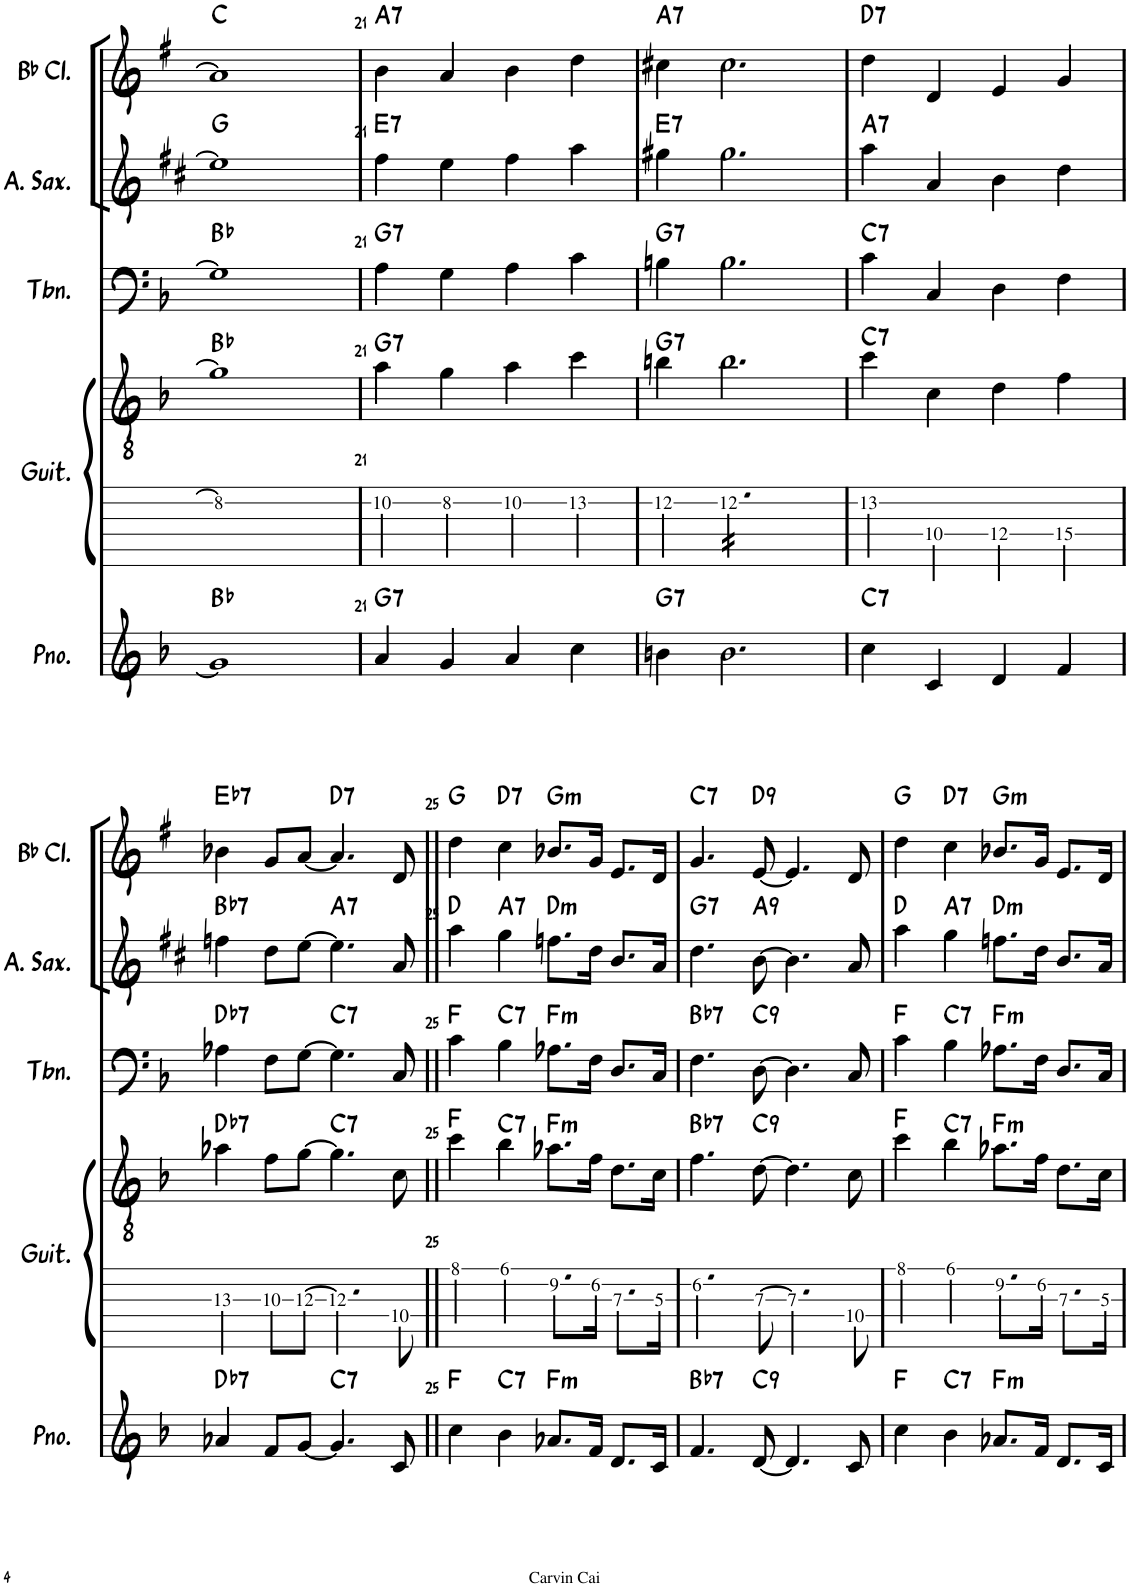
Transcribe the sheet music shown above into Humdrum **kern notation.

**kern	**harte	**kern	**kern	**harte	**kern	**harte	**kern	**harte	**kern	**harte
*part5	*part5	*part4	*part4	*part4	*part3	*part3	*part2	*part2	*part1	*part1
*staff6	*	*staff5	*staff4	*	*staff3	*	*staff2	*	*staff1	*
*I"钢琴	*	*I"原音吉他	*	*	*I"长号	*	*I"中音萨克斯	*	*I"降B调单簧管	*
!!LO:PB:g=z
*clefG2	*	*	*clefGv2	*	*clefF4	*	*clefG2	*	*clefG2	*
*	*	*	*	*	*	*	*Trd5c9	*	*Trd1c2	*
*k[b-]	*	*k[b-]	*k[b-]	*	*k[b-]	*	*k[f#c#]	*	*k[f#]	*
*M4/4	*	*M4/4	*M4/4	*	*M4/4	*	*M4/4	*	*M4/4	*
=20	=20	=20	=20	=20	=20	=20	=20	=20	=20	=20
1g]	Bb:maj	1g]	1g]	Bb:maj	1G]	Bb:maj	1ee]	G:maj	1a]	C:maj
=21	=21	=21	=21	=21	=21	=21	=21	=21	=21	=21
!	!LO:H:kt=7	!	!	!LO:H:kt=7	!	!LO:H:kt=7	!	!LO:H:kt=7	!	!LO:H:kt=7
4a/	G:7	4a\	4a\	G:7	4A\	G:7	4ff#\	E:7	4b\	A:7
4g/	.	4g\	4g\	.	4G\	.	4ee\	.	4a/	.
4a/	.	4a\	4a\	.	4A\	.	4ff#\	.	4b\	.
4cc\	.	4cc\	4cc\	.	4c\	.	4aa\	.	4dd\	.
=22	=22	=22	=22	=22	=22	=22	=22	=22	=22	=22
!	!LO:H:kt=7	!	!	!LO:H:kt=7	!	!LO:H:kt=7	!	!LO:H:kt=7	!	!LO:H:kt=7
4bn\	G:7	4bn\	4bn\	G:7	4Bn\	G:7	4gg#X\	E:7	4cc#X\	A:7
2.b\	.	2.b\	2.b\	.	2.B\	.	2.gg#\	.	2.cc#\	.
=23	=23	=23	=23	=23	=23	=23	=23	=23	=23	=23
!	!LO:H:kt=7	!	!	!LO:H:kt=7	!	!LO:H:kt=7	!	!LO:H:kt=7	!	!LO:H:kt=7
4cc\	C:7	4cc\	4cc\	C:7	4c\	C:7	4aa\	A:7	4dd\	D:7
4c/	.	4c\	4c\	.	4C/	.	4a/	.	4d/	.
4d/	.	4d\	4d\	.	4D\	.	4b\	.	4e/	.
4f/	.	4f\	4f\	.	4F\	.	4dd\	.	4g/	.
!!LO:LB:g=z
=24	=24	=24	=24	=24	=24	=24	=24	=24	=24	=24
!	!LO:H:kt=7	!	!	!LO:H:kt=7	!	!LO:H:kt=7	!	!LO:H:kt=7	!	!LO:H:kt=7
4a-X/	Db:7	4a-X\	4a-X\	Db:7	4A-X\	Db:7	4ffn\	Bb:7	4b-X\	Eb:7
8f/L	.	8f\L	8f\L	.	8F\L	.	8dd\L	.	8g/L	.
[8g/J	.	[8g\J	[8g\J	.	[8G\J	.	[8ee\J	.	[8a/J	.
!	!LO:H:kt=7	!	!	!LO:H:kt=7	!	!LO:H:kt=7	!	!LO:H:kt=7	!	!LO:H:kt=7
4.g/]	C:7	4.g\]	4.g\]	C:7	4.G\]	C:7	4.ee\]	A:7	4.a/]	D:7
8c/	.	8c\	8c\	.	8C/	.	8a/	.	8d/	.
=25||	=25||	=25||	=25||	=25||	=25||	=25||	=25||	=25||	=25||	=25||
4cc\	F:maj	4cc\	4cc\	F:maj	4c\	F:maj	4aa\	D:maj	4dd\	G:maj
!	!LO:H:kt=7	!	!	!LO:H:kt=7	!	!LO:H:kt=7	!	!LO:H:kt=7	!	!LO:H:kt=7
4b-\	C:7	4b-\	4b-\	C:7	4B-\	C:7	4gg\	A:7	4cc\	D:7
!	!LO:H:kt=m	!	!	!LO:H:kt=m	!	!LO:H:kt=m	!	!LO:H:kt=m	!	!LO:H:kt=m
8.a-X/L	F:min	8.a-X\L	8.a-X\L	F:min	8.A-X\L	F:min	8.ffn\L	D:min	8.b-X/L	G:min
16f/Jk	.	16f\Jk	16f\Jk	.	16F\Jk	.	16dd\Jk	.	16g/Jk	.
8.d/L	.	8.d\L	8.d\L	.	8.D/L	.	8.b/L	.	8.e/L	.
16c/Jk	.	16c\Jk	16c\Jk	.	16C/Jk	.	16a/Jk	.	16d/Jk	.
=26	=26	=26	=26	=26	=26	=26	=26	=26	=26	=26
!	!LO:H:kt=7	!	!	!LO:H:kt=7	!	!LO:H:kt=7	!	!LO:H:kt=7	!	!LO:H:kt=7
4.f/	Bb:7	4.f\	4.f\	Bb:7	4.F\	Bb:7	4.dd\	G:7	4.g/	C:7
!	!LO:H:kt=9	!	!	!LO:H:kt=9	!	!LO:H:kt=9	!	!LO:H:kt=9	!	!LO:H:kt=9
[8d/	C:9	[8d\	[8d\	C:9	[8D\	C:9	[8b\	A:9	[8e/	D:9
4.d/]	.	4.d\]	4.d\]	.	4.D\]	.	4.b\]	.	4.e/]	.
8c/	.	8c\	8c\	.	8C/	.	8a/	.	8d/	.
=27	=27	=27	=27	=27	=27	=27	=27	=27	=27	=27
4cc\	F:maj	4cc\	4cc\	F:maj	4c\	F:maj	4aa\	D:maj	4dd\	G:maj
!	!LO:H:kt=7	!	!	!LO:H:kt=7	!	!LO:H:kt=7	!	!LO:H:kt=7	!	!LO:H:kt=7
4b-\	C:7	4b-\	4b-\	C:7	4B-\	C:7	4gg\	A:7	4cc\	D:7
!	!LO:H:kt=m	!	!	!LO:H:kt=m	!	!LO:H:kt=m	!	!LO:H:kt=m	!	!LO:H:kt=m
8.a-X/L	F:min	8.a-X\L	8.a-X\L	F:min	8.A-X\L	F:min	8.ffn\L	D:min	8.b-X/L	G:min
16f/Jk	.	16f\Jk	16f\Jk	.	16F\Jk	.	16dd\Jk	.	16g/Jk	.
8.d/L	.	8.d\L	8.d\L	.	8.D/L	.	8.b/L	.	8.e/L	.
16c/Jk	.	16c\Jk	16c\Jk	.	16C/Jk	.	16a/Jk	.	16d/Jk	.
=	=	=	=	=	=	=	=	=	=	=
*-	*-	*-	*-	*-	*-	*-	*-	*-	*-	*-
